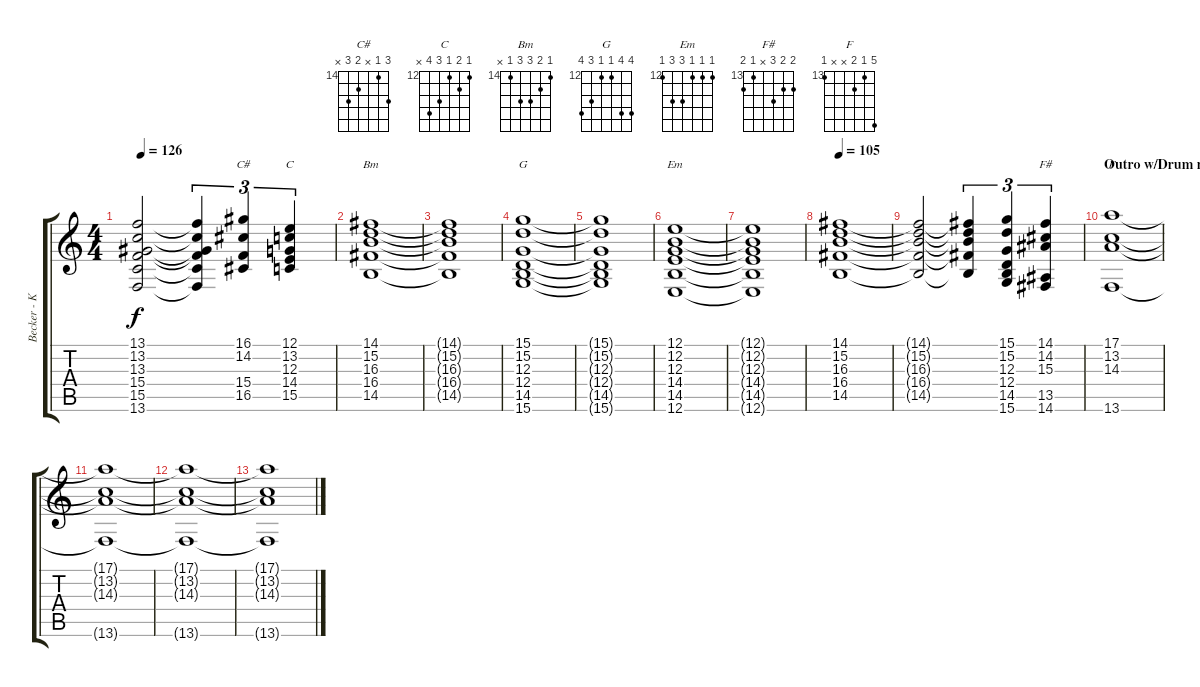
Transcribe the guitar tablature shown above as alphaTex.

\track ("Becker - Keyboard" "Becker - K") {instrument pad2warm}
\staff {score tabs}
\tuning (E4 B3 G3 D3 A2 E2) {hide}
\chord ("C#" 16 14 x 15 16 x) {firstfret 14}
\chord ("C" 12 13 12 14 15 x) {firstfret 12}
\chord ("Bm" 14 15 16 16 14 x) {firstfret 14}
\chord ("G" 15 15 12 12 14 15) {firstfret 12}
\chord ("Em" 12 12 12 14 14 12) {firstfret 12}
\chord ("F#" 14 14 15 x 13 14) {firstfret 13}
\chord ("F" 17 13 14 x x 13) {firstfret 13}
\ts (4 4)
\tempo 126
\clef g2
\ks c
(13.1{t} 13.2{t} 13.3{t} 15.4{t} 15.5{t} 13.6{t}).2{dy f} (13.1{t} 13.2{t} 13.3{t} 15.4{t} 15.5{t} 13.6{t}).4{tu (3 2)} (16.1 14.2 15.4 16.5).4{tu (3 2) ch "C#"} (12.1 13.2 12.3 14.4 15.5).4{tu (3 2) ch "C"} |
(14.1 15.2 16.3 16.4 14.5).1{ch "Bm"} |
(14.1{t} 15.2{t} 16.3{t} 16.4{t} 14.5{t}).1 |
(15.1 15.2 12.3 12.4 14.5 15.6).1{ch "G"} |
(15.1{t} 15.2{t} 12.3{t} 12.4{t} 14.5{t} 15.6{t}).1 |
(12.1 12.2 12.3 14.4 14.5 12.6).1{ch "Em"} |
(12.1{t} 12.2{t} 12.3{t} 14.4{t} 14.5{t} 12.6{t}).1 |
\tempo 105
(14.1 15.2 16.3 16.4 14.5).1 |
(14.1{t} 15.2{t} 16.3{t} 16.4{t} 14.5{t}).2 (14.1{t} 15.2{t} 16.3{t} 16.4{t} 14.5{t}).4{tu (3 2)} (15.1 15.2 12.3 12.4 14.5 15.6).4{tu (3 2)} (14.1 14.2 15.3 13.5 14.6).4{tu (3 2) ch "F#"} |
\section ("" "Outro w/Drum roll")
(17.1 13.2 14.3 13.6).1{ch "F"} |
(17.1{t} 13.2{t} 14.3{t} 13.6{t}).1 |
(17.1{t} 13.2{t} 14.3{t} 13.6{t}).1 |
(17.1{t} 13.2{t} 14.3{t} 13.6{t}).1
